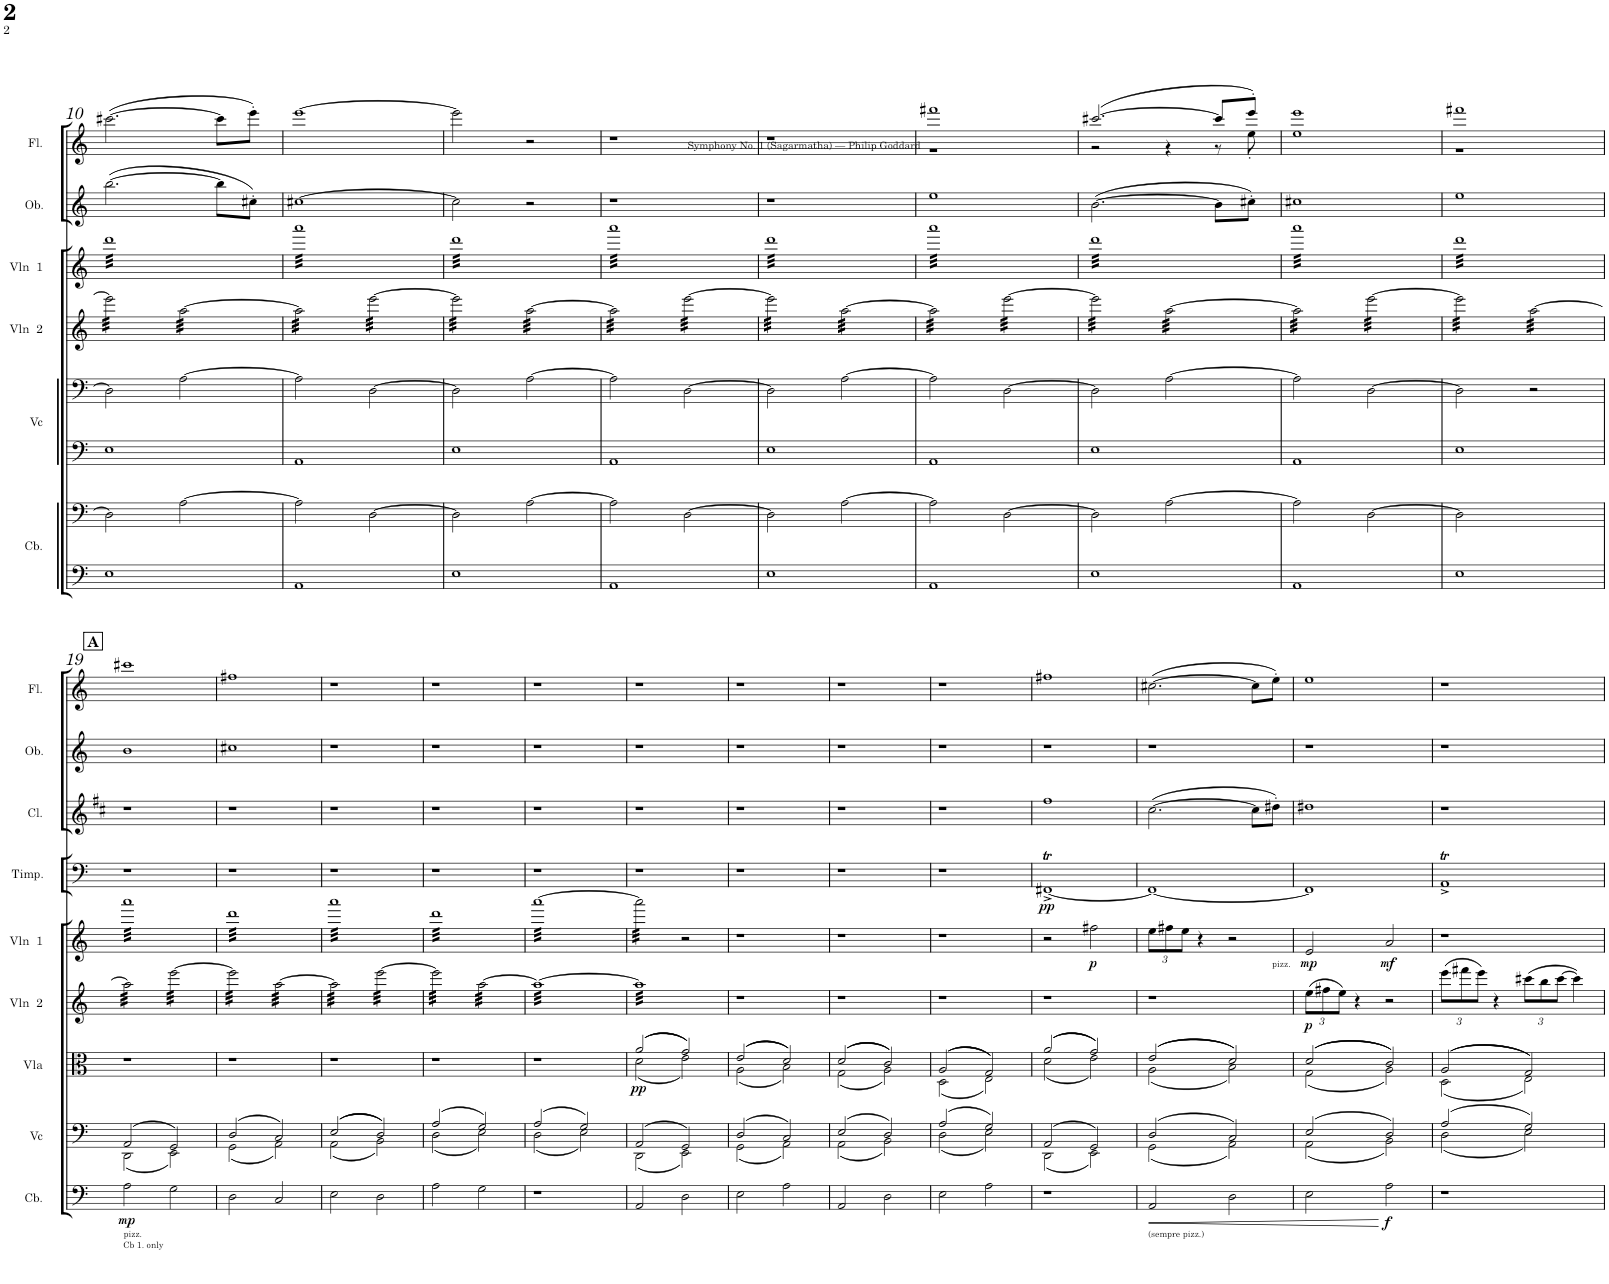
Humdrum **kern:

**kern	**kern	**dynam	**kern	**kern	**kern	**dynam	**kern	**dynam	**kern	**dynam	**kern	**dynam	**kern	**kern	**kern
*part7	*part7	*part7	*part6	*part6	*part5	*part5	*part4	*part4	*part3	*part3	*part2	*part2	*part1	*part1	*part1
*staff11	*staff10	*staff10/11	*staff9	*staff8	*staff7	*staff7	*staff6	*staff6	*staff5	*staff5	*staff4	*staff4	*staff3	*staff2	*staff1
*I"Contrabass	*	*	*I"Violoncello	*	*I"Viola	*	*I"Violin  2	*	*I"Violin  1	*	*I"Timpani	*	*I"Flute 1, 2	*	*
*I'Cb.	*	*	*I'Vc	*	*I'Vla	*	*I'Vln  2	*	*I'Vln  1	*	*I'Timp.	*	*I'Fl.	*	*
!!LO:PB:g=z
*clefF4	*clefF4	*	*clefF4	*clefF4	*clefC3	*	*clefG2	*	*clefG2	*	*clefF4	*	*clefG2	*clefG2	*clefG2
*Trd7c12	*Trd7c12	*	*	*	*	*	*	*	*	*	*	*	*Trd1c2	*	*
*k[]	*k[]	*	*k[]	*k[]	*k[]	*	*k[]	*	*k[]	*	*k[]	*	*k[f#c#]	*k[]	*k[]
*M4/4	*M4/4	*	*M4/4	*M4/4	*M4/4	*	*M4/4	*	*M4/4	*	*M4/4	*	*M4/4	*M4/4	*M4/4
=10	=10	=10	=10	=10	=10	=10	=10	=10	=10	=10	=10	=10	=10	=10	=10
*	*	*	*	*	*	*	*tremolo	*	*	*	*	*	*	*	*
*	*	*	*	*	*	*	*	*	*tremolo	*	*	*	*	*	*
1E	2D\]	.	1E	2D\]	1r	.	32eee\]LLL	.	32dddLLL	.	1r	.	1r	([2.bb\	([2.ccc#X\
.	.	.	.	.	.	.	32eee\	.	32ddd	.	.	.	.	.	.
.	.	.	.	.	.	.	32eee\	.	32ddd	.	.	.	.	.	.
.	.	.	.	.	.	.	32eee\	.	32ddd	.	.	.	.	.	.
.	.	.	.	.	.	.	32eee\	.	32ddd	.	.	.	.	.	.
.	.	.	.	.	.	.	32eee\	.	32ddd	.	.	.	.	.	.
.	.	.	.	.	.	.	32eee\	.	32ddd	.	.	.	.	.	.
.	.	.	.	.	.	.	32eee\	.	32ddd	.	.	.	.	.	.
.	.	.	.	.	.	.	32eee\	.	32ddd	.	.	.	.	.	.
.	.	.	.	.	.	.	32eee\	.	32ddd	.	.	.	.	.	.
.	.	.	.	.	.	.	32eee\	.	32ddd	.	.	.	.	.	.
.	.	.	.	.	.	.	32eee\	.	32ddd	.	.	.	.	.	.
.	.	.	.	.	.	.	32eee\	.	32ddd	.	.	.	.	.	.
.	.	.	.	.	.	.	32eee\	.	32ddd	.	.	.	.	.	.
.	.	.	.	.	.	.	32eee\	.	32ddd	.	.	.	.	.	.
.	.	.	.	.	.	.	32eee\JJJ	.	32ddd	.	.	.	.	.	.
.	[2A\	.	.	[2A\	.	.	[32aa\LLL	.	32ddd	.	.	.	.	.	.
.	.	.	.	.	.	.	32aa\	.	32ddd	.	.	.	.	.	.
.	.	.	.	.	.	.	32aa\	.	32ddd	.	.	.	.	.	.
.	.	.	.	.	.	.	32aa\	.	32ddd	.	.	.	.	.	.
.	.	.	.	.	.	.	32aa\	.	32ddd	.	.	.	.	.	.
.	.	.	.	.	.	.	32aa\	.	32ddd	.	.	.	.	.	.
.	.	.	.	.	.	.	32aa\	.	32ddd	.	.	.	.	.	.
.	.	.	.	.	.	.	32aa\	.	32ddd	.	.	.	.	.	.
.	.	.	.	.	.	.	32aa\	.	32ddd	.	.	.	.	8bb\L]	8ccc#\L]
.	.	.	.	.	.	.	32aa\	.	32ddd	.	.	.	.	.	.
.	.	.	.	.	.	.	32aa\	.	32ddd	.	.	.	.	.	.
.	.	.	.	.	.	.	32aa\	.	32ddd	.	.	.	.	.	.
.	.	.	.	.	.	.	32aa\	.	32ddd	.	.	.	.	8cc#X'\J)	8eee'\J)
.	.	.	.	.	.	.	32aa\	.	32ddd	.	.	.	.	.	.
.	.	.	.	.	.	.	32aa\	.	32ddd	.	.	.	.	.	.
.	.	.	.	.	.	.	32aa\JJJ	.	32dddJJJ	.	.	.	.	.	.
=11	=11	=11	=11	=11	=11	=11	=11	=11	=11	=11	=11	=11	=11	=11	=11
1AA	2A\]	.	1AA	2A\]	1r	.	32aa\]LLL	.	32aaaLLL	.	1r	.	1r	[1cc#X	[1eee
.	.	.	.	.	.	.	32aa\	.	32aaa	.	.	.	.	.	.
.	.	.	.	.	.	.	32aa\	.	32aaa	.	.	.	.	.	.
.	.	.	.	.	.	.	32aa\	.	32aaa	.	.	.	.	.	.
.	.	.	.	.	.	.	32aa\	.	32aaa	.	.	.	.	.	.
.	.	.	.	.	.	.	32aa\	.	32aaa	.	.	.	.	.	.
.	.	.	.	.	.	.	32aa\	.	32aaa	.	.	.	.	.	.
.	.	.	.	.	.	.	32aa\	.	32aaa	.	.	.	.	.	.
.	.	.	.	.	.	.	32aa\	.	32aaa	.	.	.	.	.	.
.	.	.	.	.	.	.	32aa\	.	32aaa	.	.	.	.	.	.
.	.	.	.	.	.	.	32aa\	.	32aaa	.	.	.	.	.	.
.	.	.	.	.	.	.	32aa\	.	32aaa	.	.	.	.	.	.
.	.	.	.	.	.	.	32aa\	.	32aaa	.	.	.	.	.	.
.	.	.	.	.	.	.	32aa\	.	32aaa	.	.	.	.	.	.
.	.	.	.	.	.	.	32aa\	.	32aaa	.	.	.	.	.	.
.	.	.	.	.	.	.	32aa\JJJ	.	32aaa	.	.	.	.	.	.
.	[2D\	.	.	[2D\	.	.	[32eee\LLL	.	32aaa	.	.	.	.	.	.
.	.	.	.	.	.	.	32eee\	.	32aaa	.	.	.	.	.	.
.	.	.	.	.	.	.	32eee\	.	32aaa	.	.	.	.	.	.
.	.	.	.	.	.	.	32eee\	.	32aaa	.	.	.	.	.	.
.	.	.	.	.	.	.	32eee\	.	32aaa	.	.	.	.	.	.
.	.	.	.	.	.	.	32eee\	.	32aaa	.	.	.	.	.	.
.	.	.	.	.	.	.	32eee\	.	32aaa	.	.	.	.	.	.
.	.	.	.	.	.	.	32eee\	.	32aaa	.	.	.	.	.	.
.	.	.	.	.	.	.	32eee\	.	32aaa	.	.	.	.	.	.
.	.	.	.	.	.	.	32eee\	.	32aaa	.	.	.	.	.	.
.	.	.	.	.	.	.	32eee\	.	32aaa	.	.	.	.	.	.
.	.	.	.	.	.	.	32eee\	.	32aaa	.	.	.	.	.	.
.	.	.	.	.	.	.	32eee\	.	32aaa	.	.	.	.	.	.
.	.	.	.	.	.	.	32eee\	.	32aaa	.	.	.	.	.	.
.	.	.	.	.	.	.	32eee\	.	32aaa	.	.	.	.	.	.
.	.	.	.	.	.	.	32eee\JJJ	.	32aaaJJJ	.	.	.	.	.	.
=12	=12	=12	=12	=12	=12	=12	=12	=12	=12	=12	=12	=12	=12	=12	=12
1E	2D\]	.	1E	2D\]	1r	.	32eee\]LLL	.	32dddLLL	.	1r	.	1r	2cc#\]	2eee\]
.	.	.	.	.	.	.	32eee\	.	32ddd	.	.	.	.	.	.
.	.	.	.	.	.	.	32eee\	.	32ddd	.	.	.	.	.	.
.	.	.	.	.	.	.	32eee\	.	32ddd	.	.	.	.	.	.
.	.	.	.	.	.	.	32eee\	.	32ddd	.	.	.	.	.	.
.	.	.	.	.	.	.	32eee\	.	32ddd	.	.	.	.	.	.
.	.	.	.	.	.	.	32eee\	.	32ddd	.	.	.	.	.	.
.	.	.	.	.	.	.	32eee\	.	32ddd	.	.	.	.	.	.
.	.	.	.	.	.	.	32eee\	.	32ddd	.	.	.	.	.	.
.	.	.	.	.	.	.	32eee\	.	32ddd	.	.	.	.	.	.
.	.	.	.	.	.	.	32eee\	.	32ddd	.	.	.	.	.	.
.	.	.	.	.	.	.	32eee\	.	32ddd	.	.	.	.	.	.
.	.	.	.	.	.	.	32eee\	.	32ddd	.	.	.	.	.	.
.	.	.	.	.	.	.	32eee\	.	32ddd	.	.	.	.	.	.
.	.	.	.	.	.	.	32eee\	.	32ddd	.	.	.	.	.	.
.	.	.	.	.	.	.	32eee\JJJ	.	32ddd	.	.	.	.	.	.
.	[2A\	.	.	[2A\	.	.	[32aa\LLL	.	32ddd	.	.	.	.	2r	2r
.	.	.	.	.	.	.	32aa\	.	32ddd	.	.	.	.	.	.
.	.	.	.	.	.	.	32aa\	.	32ddd	.	.	.	.	.	.
.	.	.	.	.	.	.	32aa\	.	32ddd	.	.	.	.	.	.
.	.	.	.	.	.	.	32aa\	.	32ddd	.	.	.	.	.	.
.	.	.	.	.	.	.	32aa\	.	32ddd	.	.	.	.	.	.
.	.	.	.	.	.	.	32aa\	.	32ddd	.	.	.	.	.	.
.	.	.	.	.	.	.	32aa\	.	32ddd	.	.	.	.	.	.
.	.	.	.	.	.	.	32aa\	.	32ddd	.	.	.	.	.	.
.	.	.	.	.	.	.	32aa\	.	32ddd	.	.	.	.	.	.
.	.	.	.	.	.	.	32aa\	.	32ddd	.	.	.	.	.	.
.	.	.	.	.	.	.	32aa\	.	32ddd	.	.	.	.	.	.
.	.	.	.	.	.	.	32aa\	.	32ddd	.	.	.	.	.	.
.	.	.	.	.	.	.	32aa\	.	32ddd	.	.	.	.	.	.
.	.	.	.	.	.	.	32aa\	.	32ddd	.	.	.	.	.	.
.	.	.	.	.	.	.	32aa\JJJ	.	32dddJJJ	.	.	.	.	.	.
=13	=13	=13	=13	=13	=13	=13	=13	=13	=13	=13	=13	=13	=13	=13	=13
1AA	2A\]	.	1AA	2A\]	1r	.	32aa\]LLL	.	32aaaLLL	.	1r	.	1r	1r	1r
.	.	.	.	.	.	.	32aa\	.	32aaa	.	.	.	.	.	.
.	.	.	.	.	.	.	32aa\	.	32aaa	.	.	.	.	.	.
.	.	.	.	.	.	.	32aa\	.	32aaa	.	.	.	.	.	.
.	.	.	.	.	.	.	32aa\	.	32aaa	.	.	.	.	.	.
.	.	.	.	.	.	.	32aa\	.	32aaa	.	.	.	.	.	.
.	.	.	.	.	.	.	32aa\	.	32aaa	.	.	.	.	.	.
.	.	.	.	.	.	.	32aa\	.	32aaa	.	.	.	.	.	.
.	.	.	.	.	.	.	32aa\	.	32aaa	.	.	.	.	.	.
.	.	.	.	.	.	.	32aa\	.	32aaa	.	.	.	.	.	.
.	.	.	.	.	.	.	32aa\	.	32aaa	.	.	.	.	.	.
.	.	.	.	.	.	.	32aa\	.	32aaa	.	.	.	.	.	.
.	.	.	.	.	.	.	32aa\	.	32aaa	.	.	.	.	.	.
.	.	.	.	.	.	.	32aa\	.	32aaa	.	.	.	.	.	.
.	.	.	.	.	.	.	32aa\	.	32aaa	.	.	.	.	.	.
.	.	.	.	.	.	.	32aa\JJJ	.	32aaa	.	.	.	.	.	.
.	[2D\	.	.	[2D\	.	.	[32eee\LLL	.	32aaa	.	.	.	.	.	.
.	.	.	.	.	.	.	32eee\	.	32aaa	.	.	.	.	.	.
.	.	.	.	.	.	.	32eee\	.	32aaa	.	.	.	.	.	.
.	.	.	.	.	.	.	32eee\	.	32aaa	.	.	.	.	.	.
.	.	.	.	.	.	.	32eee\	.	32aaa	.	.	.	.	.	.
.	.	.	.	.	.	.	32eee\	.	32aaa	.	.	.	.	.	.
.	.	.	.	.	.	.	32eee\	.	32aaa	.	.	.	.	.	.
.	.	.	.	.	.	.	32eee\	.	32aaa	.	.	.	.	.	.
.	.	.	.	.	.	.	32eee\	.	32aaa	.	.	.	.	.	.
.	.	.	.	.	.	.	32eee\	.	32aaa	.	.	.	.	.	.
.	.	.	.	.	.	.	32eee\	.	32aaa	.	.	.	.	.	.
.	.	.	.	.	.	.	32eee\	.	32aaa	.	.	.	.	.	.
.	.	.	.	.	.	.	32eee\	.	32aaa	.	.	.	.	.	.
.	.	.	.	.	.	.	32eee\	.	32aaa	.	.	.	.	.	.
.	.	.	.	.	.	.	32eee\	.	32aaa	.	.	.	.	.	.
.	.	.	.	.	.	.	32eee\JJJ	.	32aaaJJJ	.	.	.	.	.	.
=14	=14	=14	=14	=14	=14	=14	=14	=14	=14	=14	=14	=14	=14	=14	=14
1E	2D\]	.	1E	2D\]	1r	.	32eee\]LLL	.	32dddLLL	.	1r	.	1r	1r	1r
.	.	.	.	.	.	.	32eee\	.	32ddd	.	.	.	.	.	.
.	.	.	.	.	.	.	32eee\	.	32ddd	.	.	.	.	.	.
.	.	.	.	.	.	.	32eee\	.	32ddd	.	.	.	.	.	.
.	.	.	.	.	.	.	32eee\	.	32ddd	.	.	.	.	.	.
.	.	.	.	.	.	.	32eee\	.	32ddd	.	.	.	.	.	.
.	.	.	.	.	.	.	32eee\	.	32ddd	.	.	.	.	.	.
.	.	.	.	.	.	.	32eee\	.	32ddd	.	.	.	.	.	.
.	.	.	.	.	.	.	32eee\	.	32ddd	.	.	.	.	.	.
.	.	.	.	.	.	.	32eee\	.	32ddd	.	.	.	.	.	.
.	.	.	.	.	.	.	32eee\	.	32ddd	.	.	.	.	.	.
.	.	.	.	.	.	.	32eee\	.	32ddd	.	.	.	.	.	.
.	.	.	.	.	.	.	32eee\	.	32ddd	.	.	.	.	.	.
.	.	.	.	.	.	.	32eee\	.	32ddd	.	.	.	.	.	.
.	.	.	.	.	.	.	32eee\	.	32ddd	.	.	.	.	.	.
.	.	.	.	.	.	.	32eee\JJJ	.	32ddd	.	.	.	.	.	.
.	[2A\	.	.	[2A\	.	.	[32aa\LLL	.	32ddd	.	.	.	.	.	.
.	.	.	.	.	.	.	32aa\	.	32ddd	.	.	.	.	.	.
.	.	.	.	.	.	.	32aa\	.	32ddd	.	.	.	.	.	.
.	.	.	.	.	.	.	32aa\	.	32ddd	.	.	.	.	.	.
.	.	.	.	.	.	.	32aa\	.	32ddd	.	.	.	.	.	.
.	.	.	.	.	.	.	32aa\	.	32ddd	.	.	.	.	.	.
.	.	.	.	.	.	.	32aa\	.	32ddd	.	.	.	.	.	.
.	.	.	.	.	.	.	32aa\	.	32ddd	.	.	.	.	.	.
.	.	.	.	.	.	.	32aa\	.	32ddd	.	.	.	.	.	.
.	.	.	.	.	.	.	32aa\	.	32ddd	.	.	.	.	.	.
.	.	.	.	.	.	.	32aa\	.	32ddd	.	.	.	.	.	.
.	.	.	.	.	.	.	32aa\	.	32ddd	.	.	.	.	.	.
.	.	.	.	.	.	.	32aa\	.	32ddd	.	.	.	.	.	.
.	.	.	.	.	.	.	32aa\	.	32ddd	.	.	.	.	.	.
.	.	.	.	.	.	.	32aa\	.	32ddd	.	.	.	.	.	.
.	.	.	.	.	.	.	32aa\JJJ	.	32dddJJJ	.	.	.	.	.	.
=15	=15	=15	=15	=15	=15	=15	=15	=15	=15	=15	=15	=15	=15	=15	=15
*	*	*	*	*	*	*	*	*	*	*	*	*	*	*	*^
1AA	2A\]	.	1AA	2A\]	1r	.	32aa\]LLL	.	32aaaLLL	.	1r	.	1r	1ee	1fff#X	1r
.	.	.	.	.	.	.	32aa\	.	32aaa	.	.	.	.	.	.	.
.	.	.	.	.	.	.	32aa\	.	32aaa	.	.	.	.	.	.	.
.	.	.	.	.	.	.	32aa\	.	32aaa	.	.	.	.	.	.	.
.	.	.	.	.	.	.	32aa\	.	32aaa	.	.	.	.	.	.	.
.	.	.	.	.	.	.	32aa\	.	32aaa	.	.	.	.	.	.	.
.	.	.	.	.	.	.	32aa\	.	32aaa	.	.	.	.	.	.	.
.	.	.	.	.	.	.	32aa\	.	32aaa	.	.	.	.	.	.	.
.	.	.	.	.	.	.	32aa\	.	32aaa	.	.	.	.	.	.	.
.	.	.	.	.	.	.	32aa\	.	32aaa	.	.	.	.	.	.	.
.	.	.	.	.	.	.	32aa\	.	32aaa	.	.	.	.	.	.	.
.	.	.	.	.	.	.	32aa\	.	32aaa	.	.	.	.	.	.	.
.	.	.	.	.	.	.	32aa\	.	32aaa	.	.	.	.	.	.	.
.	.	.	.	.	.	.	32aa\	.	32aaa	.	.	.	.	.	.	.
.	.	.	.	.	.	.	32aa\	.	32aaa	.	.	.	.	.	.	.
.	.	.	.	.	.	.	32aa\JJJ	.	32aaa	.	.	.	.	.	.	.
.	[2D\	.	.	[2D\	.	.	[32eee\LLL	.	32aaa	.	.	.	.	.	.	.
.	.	.	.	.	.	.	32eee\	.	32aaa	.	.	.	.	.	.	.
.	.	.	.	.	.	.	32eee\	.	32aaa	.	.	.	.	.	.	.
.	.	.	.	.	.	.	32eee\	.	32aaa	.	.	.	.	.	.	.
.	.	.	.	.	.	.	32eee\	.	32aaa	.	.	.	.	.	.	.
.	.	.	.	.	.	.	32eee\	.	32aaa	.	.	.	.	.	.	.
.	.	.	.	.	.	.	32eee\	.	32aaa	.	.	.	.	.	.	.
.	.	.	.	.	.	.	32eee\	.	32aaa	.	.	.	.	.	.	.
.	.	.	.	.	.	.	32eee\	.	32aaa	.	.	.	.	.	.	.
.	.	.	.	.	.	.	32eee\	.	32aaa	.	.	.	.	.	.	.
.	.	.	.	.	.	.	32eee\	.	32aaa	.	.	.	.	.	.	.
.	.	.	.	.	.	.	32eee\	.	32aaa	.	.	.	.	.	.	.
.	.	.	.	.	.	.	32eee\	.	32aaa	.	.	.	.	.	.	.
.	.	.	.	.	.	.	32eee\	.	32aaa	.	.	.	.	.	.	.
.	.	.	.	.	.	.	32eee\	.	32aaa	.	.	.	.	.	.	.
.	.	.	.	.	.	.	32eee\JJJ	.	32aaaJJJ	.	.	.	.	.	.	.
=16	=16	=16	=16	=16	=16	=16	=16	=16	=16	=16	=16	=16	=16	=16	=16	=16
1E	2D\]	.	1E	2D\]	1r	.	32eee\]LLL	.	32dddLLL	.	1r	.	1r	([2.b\	([2.ccc#X/	2r
.	.	.	.	.	.	.	32eee\	.	32ddd	.	.	.	.	.	.	.
.	.	.	.	.	.	.	32eee\	.	32ddd	.	.	.	.	.	.	.
.	.	.	.	.	.	.	32eee\	.	32ddd	.	.	.	.	.	.	.
.	.	.	.	.	.	.	32eee\	.	32ddd	.	.	.	.	.	.	.
.	.	.	.	.	.	.	32eee\	.	32ddd	.	.	.	.	.	.	.
.	.	.	.	.	.	.	32eee\	.	32ddd	.	.	.	.	.	.	.
.	.	.	.	.	.	.	32eee\	.	32ddd	.	.	.	.	.	.	.
.	.	.	.	.	.	.	32eee\	.	32ddd	.	.	.	.	.	.	.
.	.	.	.	.	.	.	32eee\	.	32ddd	.	.	.	.	.	.	.
.	.	.	.	.	.	.	32eee\	.	32ddd	.	.	.	.	.	.	.
.	.	.	.	.	.	.	32eee\	.	32ddd	.	.	.	.	.	.	.
.	.	.	.	.	.	.	32eee\	.	32ddd	.	.	.	.	.	.	.
.	.	.	.	.	.	.	32eee\	.	32ddd	.	.	.	.	.	.	.
.	.	.	.	.	.	.	32eee\	.	32ddd	.	.	.	.	.	.	.
.	.	.	.	.	.	.	32eee\JJJ	.	32ddd	.	.	.	.	.	.	.
.	[2A\	.	.	[2A\	.	.	[32aa\LLL	.	32ddd	.	.	.	.	.	.	4r
.	.	.	.	.	.	.	32aa\	.	32ddd	.	.	.	.	.	.	.
.	.	.	.	.	.	.	32aa\	.	32ddd	.	.	.	.	.	.	.
.	.	.	.	.	.	.	32aa\	.	32ddd	.	.	.	.	.	.	.
.	.	.	.	.	.	.	32aa\	.	32ddd	.	.	.	.	.	.	.
.	.	.	.	.	.	.	32aa\	.	32ddd	.	.	.	.	.	.	.
.	.	.	.	.	.	.	32aa\	.	32ddd	.	.	.	.	.	.	.
.	.	.	.	.	.	.	32aa\	.	32ddd	.	.	.	.	.	.	.
.	.	.	.	.	.	.	32aa\	.	32ddd	.	.	.	.	8b\L]	8ccc#/L]	8r
.	.	.	.	.	.	.	32aa\	.	32ddd	.	.	.	.	.	.	.
.	.	.	.	.	.	.	32aa\	.	32ddd	.	.	.	.	.	.	.
.	.	.	.	.	.	.	32aa\	.	32ddd	.	.	.	.	.	.	.
.	.	.	.	.	.	.	32aa\	.	32ddd	.	.	.	.	8cc#X'\J)	8eee'/J)	8ee'\
.	.	.	.	.	.	.	32aa\	.	32ddd	.	.	.	.	.	.	.
.	.	.	.	.	.	.	32aa\	.	32ddd	.	.	.	.	.	.	.
.	.	.	.	.	.	.	32aa\JJJ	.	32dddJJJ	.	.	.	.	.	.	.
=17	=17	=17	=17	=17	=17	=17	=17	=17	=17	=17	=17	=17	=17	=17	=17	=17
1AA	2A\]	.	1AA	2A\]	1r	.	32aa\]LLL	.	32aaaLLL	.	1r	.	1r	1cc#X	1eee	1ee
.	.	.	.	.	.	.	32aa\	.	32aaa	.	.	.	.	.	.	.
.	.	.	.	.	.	.	32aa\	.	32aaa	.	.	.	.	.	.	.
.	.	.	.	.	.	.	32aa\	.	32aaa	.	.	.	.	.	.	.
.	.	.	.	.	.	.	32aa\	.	32aaa	.	.	.	.	.	.	.
.	.	.	.	.	.	.	32aa\	.	32aaa	.	.	.	.	.	.	.
.	.	.	.	.	.	.	32aa\	.	32aaa	.	.	.	.	.	.	.
.	.	.	.	.	.	.	32aa\	.	32aaa	.	.	.	.	.	.	.
.	.	.	.	.	.	.	32aa\	.	32aaa	.	.	.	.	.	.	.
.	.	.	.	.	.	.	32aa\	.	32aaa	.	.	.	.	.	.	.
.	.	.	.	.	.	.	32aa\	.	32aaa	.	.	.	.	.	.	.
.	.	.	.	.	.	.	32aa\	.	32aaa	.	.	.	.	.	.	.
.	.	.	.	.	.	.	32aa\	.	32aaa	.	.	.	.	.	.	.
.	.	.	.	.	.	.	32aa\	.	32aaa	.	.	.	.	.	.	.
.	.	.	.	.	.	.	32aa\	.	32aaa	.	.	.	.	.	.	.
.	.	.	.	.	.	.	32aa\JJJ	.	32aaa	.	.	.	.	.	.	.
.	[2D\	.	.	[2D\	.	.	[32eee\LLL	.	32aaa	.	.	.	.	.	.	.
.	.	.	.	.	.	.	32eee\	.	32aaa	.	.	.	.	.	.	.
.	.	.	.	.	.	.	32eee\	.	32aaa	.	.	.	.	.	.	.
.	.	.	.	.	.	.	32eee\	.	32aaa	.	.	.	.	.	.	.
.	.	.	.	.	.	.	32eee\	.	32aaa	.	.	.	.	.	.	.
.	.	.	.	.	.	.	32eee\	.	32aaa	.	.	.	.	.	.	.
.	.	.	.	.	.	.	32eee\	.	32aaa	.	.	.	.	.	.	.
.	.	.	.	.	.	.	32eee\	.	32aaa	.	.	.	.	.	.	.
.	.	.	.	.	.	.	32eee\	.	32aaa	.	.	.	.	.	.	.
.	.	.	.	.	.	.	32eee\	.	32aaa	.	.	.	.	.	.	.
.	.	.	.	.	.	.	32eee\	.	32aaa	.	.	.	.	.	.	.
.	.	.	.	.	.	.	32eee\	.	32aaa	.	.	.	.	.	.	.
.	.	.	.	.	.	.	32eee\	.	32aaa	.	.	.	.	.	.	.
.	.	.	.	.	.	.	32eee\	.	32aaa	.	.	.	.	.	.	.
.	.	.	.	.	.	.	32eee\	.	32aaa	.	.	.	.	.	.	.
.	.	.	.	.	.	.	32eee\JJJ	.	32aaaJJJ	.	.	.	.	.	.	.
=18	=18	=18	=18	=18	=18	=18	=18	=18	=18	=18	=18	=18	=18	=18	=18	=18
1E	2D\]	.	1E	2D\]	1r	.	32eee\]LLL	.	32dddLLL	.	1r	.	1r	1ee	1fff#X	1r
.	.	.	.	.	.	.	32eee\	.	32ddd	.	.	.	.	.	.	.
.	.	.	.	.	.	.	32eee\	.	32ddd	.	.	.	.	.	.	.
.	.	.	.	.	.	.	32eee\	.	32ddd	.	.	.	.	.	.	.
.	.	.	.	.	.	.	32eee\	.	32ddd	.	.	.	.	.	.	.
.	.	.	.	.	.	.	32eee\	.	32ddd	.	.	.	.	.	.	.
.	.	.	.	.	.	.	32eee\	.	32ddd	.	.	.	.	.	.	.
.	.	.	.	.	.	.	32eee\	.	32ddd	.	.	.	.	.	.	.
.	.	.	.	.	.	.	32eee\	.	32ddd	.	.	.	.	.	.	.
.	.	.	.	.	.	.	32eee\	.	32ddd	.	.	.	.	.	.	.
.	.	.	.	.	.	.	32eee\	.	32ddd	.	.	.	.	.	.	.
.	.	.	.	.	.	.	32eee\	.	32ddd	.	.	.	.	.	.	.
.	.	.	.	.	.	.	32eee\	.	32ddd	.	.	.	.	.	.	.
.	.	.	.	.	.	.	32eee\	.	32ddd	.	.	.	.	.	.	.
.	.	.	.	.	.	.	32eee\	.	32ddd	.	.	.	.	.	.	.
.	.	.	.	.	.	.	32eee\JJJ	.	32ddd	.	.	.	.	.	.	.
.	2ryy	.	.	2r	.	.	[32aa\LLL	.	32ddd	.	.	.	.	.	.	.
.	.	.	.	.	.	.	32aa\	.	32ddd	.	.	.	.	.	.	.
.	.	.	.	.	.	.	32aa\	.	32ddd	.	.	.	.	.	.	.
.	.	.	.	.	.	.	32aa\	.	32ddd	.	.	.	.	.	.	.
.	.	.	.	.	.	.	32aa\	.	32ddd	.	.	.	.	.	.	.
.	.	.	.	.	.	.	32aa\	.	32ddd	.	.	.	.	.	.	.
.	.	.	.	.	.	.	32aa\	.	32ddd	.	.	.	.	.	.	.
.	.	.	.	.	.	.	32aa\	.	32ddd	.	.	.	.	.	.	.
.	.	.	.	.	.	.	32aa\	.	32ddd	.	.	.	.	.	.	.
.	.	.	.	.	.	.	32aa\	.	32ddd	.	.	.	.	.	.	.
.	.	.	.	.	.	.	32aa\	.	32ddd	.	.	.	.	.	.	.
.	.	.	.	.	.	.	32aa\	.	32ddd	.	.	.	.	.	.	.
.	.	.	.	.	.	.	32aa\	.	32ddd	.	.	.	.	.	.	.
.	.	.	.	.	.	.	32aa\	.	32ddd	.	.	.	.	.	.	.
.	.	.	.	.	.	.	32aa\	.	32ddd	.	.	.	.	.	.	.
.	.	.	.	.	.	.	32aa\JJJ	.	32dddJJJ	.	.	.	.	.	.	.
*	*	*	*	*	*	*	*	*	*	*	*	*	*	*	*v	*v
!!LO:LB:g=z
=19	=19	=19	=19	=19	=19	=19	=19	=19	=19	=19	=19	=19	=19	=19	=19
*	*	*	*	*^	*	*	*	*	*	*	*	*	*	*	*
!	!LO:TX:b:t=pizz.	!	!	!	!	!	!	!	!	!	!	!	!	!	!	!
!	!LO:TX:b:t=Cb 1. only	!	!	!	!	!	!	!	!	!	!	!	!	!	!	!
!	!	!LO:DY:b	!	!	!	!	!	!	!	!	!	!	!	!	!	!
1r	2A\	mp	1r	(2AA/	(2DD\	1r	.	32aa\]LLL	.	32aaaLLL	.	1r	.	1r	1b	1ccc#X
.	.	.	.	.	.	.	.	32aa\	.	32aaa	.	.	.	.	.	.
.	.	.	.	.	.	.	.	32aa\	.	32aaa	.	.	.	.	.	.
.	.	.	.	.	.	.	.	32aa\	.	32aaa	.	.	.	.	.	.
.	.	.	.	.	.	.	.	32aa\	.	32aaa	.	.	.	.	.	.
.	.	.	.	.	.	.	.	32aa\	.	32aaa	.	.	.	.	.	.
.	.	.	.	.	.	.	.	32aa\	.	32aaa	.	.	.	.	.	.
.	.	.	.	.	.	.	.	32aa\	.	32aaa	.	.	.	.	.	.
.	.	.	.	.	.	.	.	32aa\	.	32aaa	.	.	.	.	.	.
.	.	.	.	.	.	.	.	32aa\	.	32aaa	.	.	.	.	.	.
.	.	.	.	.	.	.	.	32aa\	.	32aaa	.	.	.	.	.	.
.	.	.	.	.	.	.	.	32aa\	.	32aaa	.	.	.	.	.	.
.	.	.	.	.	.	.	.	32aa\	.	32aaa	.	.	.	.	.	.
.	.	.	.	.	.	.	.	32aa\	.	32aaa	.	.	.	.	.	.
.	.	.	.	.	.	.	.	32aa\	.	32aaa	.	.	.	.	.	.
.	.	.	.	.	.	.	.	32aa\JJJ	.	32aaa	.	.	.	.	.	.
.	2G\	.	.	2GG/)	2EE\)	.	.	[32eee\LLL	.	32aaa	.	.	.	.	.	.
.	.	.	.	.	.	.	.	32eee\	.	32aaa	.	.	.	.	.	.
.	.	.	.	.	.	.	.	32eee\	.	32aaa	.	.	.	.	.	.
.	.	.	.	.	.	.	.	32eee\	.	32aaa	.	.	.	.	.	.
.	.	.	.	.	.	.	.	32eee\	.	32aaa	.	.	.	.	.	.
.	.	.	.	.	.	.	.	32eee\	.	32aaa	.	.	.	.	.	.
.	.	.	.	.	.	.	.	32eee\	.	32aaa	.	.	.	.	.	.
.	.	.	.	.	.	.	.	32eee\	.	32aaa	.	.	.	.	.	.
.	.	.	.	.	.	.	.	32eee\	.	32aaa	.	.	.	.	.	.
.	.	.	.	.	.	.	.	32eee\	.	32aaa	.	.	.	.	.	.
.	.	.	.	.	.	.	.	32eee\	.	32aaa	.	.	.	.	.	.
.	.	.	.	.	.	.	.	32eee\	.	32aaa	.	.	.	.	.	.
.	.	.	.	.	.	.	.	32eee\	.	32aaa	.	.	.	.	.	.
.	.	.	.	.	.	.	.	32eee\	.	32aaa	.	.	.	.	.	.
.	.	.	.	.	.	.	.	32eee\	.	32aaa	.	.	.	.	.	.
.	.	.	.	.	.	.	.	32eee\JJJ	.	32aaaJJJ	.	.	.	.	.	.
=20	=20	=20	=20	=20	=20	=20	=20	=20	=20	=20	=20	=20	=20	=20	=20	=20
1r	2D\	.	1r	(2D/	(2GG\	1r	.	32eee\]LLL	.	32dddLLL	.	1r	.	1r	1cc#X	1ff#X
.	.	.	.	.	.	.	.	32eee\	.	32ddd	.	.	.	.	.	.
.	.	.	.	.	.	.	.	32eee\	.	32ddd	.	.	.	.	.	.
.	.	.	.	.	.	.	.	32eee\	.	32ddd	.	.	.	.	.	.
.	.	.	.	.	.	.	.	32eee\	.	32ddd	.	.	.	.	.	.
.	.	.	.	.	.	.	.	32eee\	.	32ddd	.	.	.	.	.	.
.	.	.	.	.	.	.	.	32eee\	.	32ddd	.	.	.	.	.	.
.	.	.	.	.	.	.	.	32eee\	.	32ddd	.	.	.	.	.	.
.	.	.	.	.	.	.	.	32eee\	.	32ddd	.	.	.	.	.	.
.	.	.	.	.	.	.	.	32eee\	.	32ddd	.	.	.	.	.	.
.	.	.	.	.	.	.	.	32eee\	.	32ddd	.	.	.	.	.	.
.	.	.	.	.	.	.	.	32eee\	.	32ddd	.	.	.	.	.	.
.	.	.	.	.	.	.	.	32eee\	.	32ddd	.	.	.	.	.	.
.	.	.	.	.	.	.	.	32eee\	.	32ddd	.	.	.	.	.	.
.	.	.	.	.	.	.	.	32eee\	.	32ddd	.	.	.	.	.	.
.	.	.	.	.	.	.	.	32eee\JJJ	.	32ddd	.	.	.	.	.	.
.	2C/	.	.	2C/)	2AA\)	.	.	[32aa\LLL	.	32ddd	.	.	.	.	.	.
.	.	.	.	.	.	.	.	32aa\	.	32ddd	.	.	.	.	.	.
.	.	.	.	.	.	.	.	32aa\	.	32ddd	.	.	.	.	.	.
.	.	.	.	.	.	.	.	32aa\	.	32ddd	.	.	.	.	.	.
.	.	.	.	.	.	.	.	32aa\	.	32ddd	.	.	.	.	.	.
.	.	.	.	.	.	.	.	32aa\	.	32ddd	.	.	.	.	.	.
.	.	.	.	.	.	.	.	32aa\	.	32ddd	.	.	.	.	.	.
.	.	.	.	.	.	.	.	32aa\	.	32ddd	.	.	.	.	.	.
.	.	.	.	.	.	.	.	32aa\	.	32ddd	.	.	.	.	.	.
.	.	.	.	.	.	.	.	32aa\	.	32ddd	.	.	.	.	.	.
.	.	.	.	.	.	.	.	32aa\	.	32ddd	.	.	.	.	.	.
.	.	.	.	.	.	.	.	32aa\	.	32ddd	.	.	.	.	.	.
.	.	.	.	.	.	.	.	32aa\	.	32ddd	.	.	.	.	.	.
.	.	.	.	.	.	.	.	32aa\	.	32ddd	.	.	.	.	.	.
.	.	.	.	.	.	.	.	32aa\	.	32ddd	.	.	.	.	.	.
.	.	.	.	.	.	.	.	32aa\JJJ	.	32dddJJJ	.	.	.	.	.	.
=21	=21	=21	=21	=21	=21	=21	=21	=21	=21	=21	=21	=21	=21	=21	=21	=21
1r	2E\	.	1r	((2E/	(2AA\	1r	.	32aa\]LLL	.	32aaaLLL	.	1r	.	1r	1r	1r
.	.	.	.	.	.	.	.	32aa\	.	32aaa	.	.	.	.	.	.
.	.	.	.	.	.	.	.	32aa\	.	32aaa	.	.	.	.	.	.
.	.	.	.	.	.	.	.	32aa\	.	32aaa	.	.	.	.	.	.
.	.	.	.	.	.	.	.	32aa\	.	32aaa	.	.	.	.	.	.
.	.	.	.	.	.	.	.	32aa\	.	32aaa	.	.	.	.	.	.
.	.	.	.	.	.	.	.	32aa\	.	32aaa	.	.	.	.	.	.
.	.	.	.	.	.	.	.	32aa\	.	32aaa	.	.	.	.	.	.
.	.	.	.	.	.	.	.	32aa\	.	32aaa	.	.	.	.	.	.
.	.	.	.	.	.	.	.	32aa\	.	32aaa	.	.	.	.	.	.
.	.	.	.	.	.	.	.	32aa\	.	32aaa	.	.	.	.	.	.
.	.	.	.	.	.	.	.	32aa\	.	32aaa	.	.	.	.	.	.
.	.	.	.	.	.	.	.	32aa\	.	32aaa	.	.	.	.	.	.
.	.	.	.	.	.	.	.	32aa\	.	32aaa	.	.	.	.	.	.
.	.	.	.	.	.	.	.	32aa\	.	32aaa	.	.	.	.	.	.
.	.	.	.	.	.	.	.	32aa\JJJ	.	32aaa	.	.	.	.	.	.
.	2D\	.	.	2D/))	2BB\)	.	.	[32eee\LLL	.	32aaa	.	.	.	.	.	.
.	.	.	.	.	.	.	.	32eee\	.	32aaa	.	.	.	.	.	.
.	.	.	.	.	.	.	.	32eee\	.	32aaa	.	.	.	.	.	.
.	.	.	.	.	.	.	.	32eee\	.	32aaa	.	.	.	.	.	.
.	.	.	.	.	.	.	.	32eee\	.	32aaa	.	.	.	.	.	.
.	.	.	.	.	.	.	.	32eee\	.	32aaa	.	.	.	.	.	.
.	.	.	.	.	.	.	.	32eee\	.	32aaa	.	.	.	.	.	.
.	.	.	.	.	.	.	.	32eee\	.	32aaa	.	.	.	.	.	.
.	.	.	.	.	.	.	.	32eee\	.	32aaa	.	.	.	.	.	.
.	.	.	.	.	.	.	.	32eee\	.	32aaa	.	.	.	.	.	.
.	.	.	.	.	.	.	.	32eee\	.	32aaa	.	.	.	.	.	.
.	.	.	.	.	.	.	.	32eee\	.	32aaa	.	.	.	.	.	.
.	.	.	.	.	.	.	.	32eee\	.	32aaa	.	.	.	.	.	.
.	.	.	.	.	.	.	.	32eee\	.	32aaa	.	.	.	.	.	.
.	.	.	.	.	.	.	.	32eee\	.	32aaa	.	.	.	.	.	.
.	.	.	.	.	.	.	.	32eee\JJJ	.	32aaaJJJ	.	.	.	.	.	.
=22	=22	=22	=22	=22	=22	=22	=22	=22	=22	=22	=22	=22	=22	=22	=22	=22
1r	2A\	.	1r	(2A/	(2D\	1r	.	32eee\]LLL	.	32dddLLL	.	1r	.	1r	1r	1r
.	.	.	.	.	.	.	.	32eee\	.	32ddd	.	.	.	.	.	.
.	.	.	.	.	.	.	.	32eee\	.	32ddd	.	.	.	.	.	.
.	.	.	.	.	.	.	.	32eee\	.	32ddd	.	.	.	.	.	.
.	.	.	.	.	.	.	.	32eee\	.	32ddd	.	.	.	.	.	.
.	.	.	.	.	.	.	.	32eee\	.	32ddd	.	.	.	.	.	.
.	.	.	.	.	.	.	.	32eee\	.	32ddd	.	.	.	.	.	.
.	.	.	.	.	.	.	.	32eee\	.	32ddd	.	.	.	.	.	.
.	.	.	.	.	.	.	.	32eee\	.	32ddd	.	.	.	.	.	.
.	.	.	.	.	.	.	.	32eee\	.	32ddd	.	.	.	.	.	.
.	.	.	.	.	.	.	.	32eee\	.	32ddd	.	.	.	.	.	.
.	.	.	.	.	.	.	.	32eee\	.	32ddd	.	.	.	.	.	.
.	.	.	.	.	.	.	.	32eee\	.	32ddd	.	.	.	.	.	.
.	.	.	.	.	.	.	.	32eee\	.	32ddd	.	.	.	.	.	.
.	.	.	.	.	.	.	.	32eee\	.	32ddd	.	.	.	.	.	.
.	.	.	.	.	.	.	.	32eee\JJJ	.	32ddd	.	.	.	.	.	.
.	2G\	.	.	2G/)	2E\)	.	.	[32aa\LLL	.	32ddd	.	.	.	.	.	.
.	.	.	.	.	.	.	.	32aa\	.	32ddd	.	.	.	.	.	.
.	.	.	.	.	.	.	.	32aa\	.	32ddd	.	.	.	.	.	.
.	.	.	.	.	.	.	.	32aa\	.	32ddd	.	.	.	.	.	.
.	.	.	.	.	.	.	.	32aa\	.	32ddd	.	.	.	.	.	.
.	.	.	.	.	.	.	.	32aa\	.	32ddd	.	.	.	.	.	.
.	.	.	.	.	.	.	.	32aa\	.	32ddd	.	.	.	.	.	.
.	.	.	.	.	.	.	.	32aa\	.	32ddd	.	.	.	.	.	.
.	.	.	.	.	.	.	.	32aa\	.	32ddd	.	.	.	.	.	.
.	.	.	.	.	.	.	.	32aa\	.	32ddd	.	.	.	.	.	.
.	.	.	.	.	.	.	.	32aa\	.	32ddd	.	.	.	.	.	.
.	.	.	.	.	.	.	.	32aa\	.	32ddd	.	.	.	.	.	.
.	.	.	.	.	.	.	.	32aa\	.	32ddd	.	.	.	.	.	.
.	.	.	.	.	.	.	.	32aa\	.	32ddd	.	.	.	.	.	.
.	.	.	.	.	.	.	.	32aa\	.	32ddd	.	.	.	.	.	.
.	.	.	.	.	.	.	.	32aa\JJJ	.	32dddJJJ	.	.	.	.	.	.
=23	=23	=23	=23	=23	=23	=23	=23	=23	=23	=23	=23	=23	=23	=23	=23	=23
1r	1r	.	1r	(2A/	(2D\	1r	.	32aaLLL	.	[32aaaLLL	.	1r	.	1r	1r	1r
.	.	.	.	.	.	.	.	32aa	.	32aaa	.	.	.	.	.	.
.	.	.	.	.	.	.	.	32aa	.	32aaa	.	.	.	.	.	.
.	.	.	.	.	.	.	.	32aa	.	32aaa	.	.	.	.	.	.
.	.	.	.	.	.	.	.	32aa	.	32aaa	.	.	.	.	.	.
.	.	.	.	.	.	.	.	32aa	.	32aaa	.	.	.	.	.	.
.	.	.	.	.	.	.	.	32aa	.	32aaa	.	.	.	.	.	.
.	.	.	.	.	.	.	.	32aa	.	32aaa	.	.	.	.	.	.
.	.	.	.	.	.	.	.	32aa	.	32aaa	.	.	.	.	.	.
.	.	.	.	.	.	.	.	32aa	.	32aaa	.	.	.	.	.	.
.	.	.	.	.	.	.	.	32aa	.	32aaa	.	.	.	.	.	.
.	.	.	.	.	.	.	.	32aa	.	32aaa	.	.	.	.	.	.
.	.	.	.	.	.	.	.	32aa	.	32aaa	.	.	.	.	.	.
.	.	.	.	.	.	.	.	32aa	.	32aaa	.	.	.	.	.	.
.	.	.	.	.	.	.	.	32aa	.	32aaa	.	.	.	.	.	.
.	.	.	.	.	.	.	.	32aa	.	32aaa	.	.	.	.	.	.
.	.	.	.	2G/)	2E\)	.	.	32aa	.	32aaa	.	.	.	.	.	.
.	.	.	.	.	.	.	.	32aa	.	32aaa	.	.	.	.	.	.
.	.	.	.	.	.	.	.	32aa	.	32aaa	.	.	.	.	.	.
.	.	.	.	.	.	.	.	32aa	.	32aaa	.	.	.	.	.	.
.	.	.	.	.	.	.	.	32aa	.	32aaa	.	.	.	.	.	.
.	.	.	.	.	.	.	.	32aa	.	32aaa	.	.	.	.	.	.
.	.	.	.	.	.	.	.	32aa	.	32aaa	.	.	.	.	.	.
.	.	.	.	.	.	.	.	32aa	.	32aaa	.	.	.	.	.	.
.	.	.	.	.	.	.	.	32aa	.	32aaa	.	.	.	.	.	.
.	.	.	.	.	.	.	.	32aa	.	32aaa	.	.	.	.	.	.
.	.	.	.	.	.	.	.	32aa	.	32aaa	.	.	.	.	.	.
.	.	.	.	.	.	.	.	32aa	.	32aaa	.	.	.	.	.	.
.	.	.	.	.	.	.	.	32aa	.	32aaa	.	.	.	.	.	.
.	.	.	.	.	.	.	.	32aa	.	32aaa	.	.	.	.	.	.
.	.	.	.	.	.	.	.	32aa	.	32aaa	.	.	.	.	.	.
.	.	.	.	.	.	.	.	32aaJJJ	.	32aaaJJJ	.	.	.	.	.	.
=24	=24	=24	=24	=24	=24	=24	=24	=24	=24	=24	=24	=24	=24	=24	=24	=24
*	*	*	*	*	*	*^	*	*	*	*	*	*	*	*	*	*
!	!	!	!	!	!	!	!	!LO:DY:b	!	!	!	!	!	!	!	!	!
1r	2AA/	.	1r	(2AA/	(2DD\	((2a/	(2d\	pp	32aa]LLL	.	32aaa\]LLL	.	1r	.	1r	1r	1r
.	.	.	.	.	.	.	.	.	32aa	.	32aaa\	.	.	.	.	.	.
.	.	.	.	.	.	.	.	.	32aa	.	32aaa\	.	.	.	.	.	.
.	.	.	.	.	.	.	.	.	32aa	.	32aaa\	.	.	.	.	.	.
.	.	.	.	.	.	.	.	.	32aa	.	32aaa\	.	.	.	.	.	.
.	.	.	.	.	.	.	.	.	32aa	.	32aaa\	.	.	.	.	.	.
.	.	.	.	.	.	.	.	.	32aa	.	32aaa\	.	.	.	.	.	.
.	.	.	.	.	.	.	.	.	32aa	.	32aaa\	.	.	.	.	.	.
.	.	.	.	.	.	.	.	.	32aa	.	32aaa\	.	.	.	.	.	.
.	.	.	.	.	.	.	.	.	32aa	.	32aaa\	.	.	.	.	.	.
.	.	.	.	.	.	.	.	.	32aa	.	32aaa\	.	.	.	.	.	.
.	.	.	.	.	.	.	.	.	32aa	.	32aaa\	.	.	.	.	.	.
.	.	.	.	.	.	.	.	.	32aa	.	32aaa\	.	.	.	.	.	.
.	.	.	.	.	.	.	.	.	32aa	.	32aaa\	.	.	.	.	.	.
.	.	.	.	.	.	.	.	.	32aa	.	32aaa\	.	.	.	.	.	.
.	.	.	.	.	.	.	.	.	32aa	.	32aaa\JJJ	.	.	.	.	.	.
*	*	*	*	*	*	*	*	*	*	*	*Xtremolo	*	*	*	*	*	*
.	2D\	.	.	2GG/)	2EE\)	2g/))	2e\)	.	32aa	.	2r	.	.	.	.	.	.
.	.	.	.	.	.	.	.	.	32aa	.	.	.	.	.	.	.	.
.	.	.	.	.	.	.	.	.	32aa	.	.	.	.	.	.	.	.
.	.	.	.	.	.	.	.	.	32aa	.	.	.	.	.	.	.	.
.	.	.	.	.	.	.	.	.	32aa	.	.	.	.	.	.	.	.
.	.	.	.	.	.	.	.	.	32aa	.	.	.	.	.	.	.	.
.	.	.	.	.	.	.	.	.	32aa	.	.	.	.	.	.	.	.
.	.	.	.	.	.	.	.	.	32aa	.	.	.	.	.	.	.	.
.	.	.	.	.	.	.	.	.	32aa	.	.	.	.	.	.	.	.
.	.	.	.	.	.	.	.	.	32aa	.	.	.	.	.	.	.	.
.	.	.	.	.	.	.	.	.	32aa	.	.	.	.	.	.	.	.
.	.	.	.	.	.	.	.	.	32aa	.	.	.	.	.	.	.	.
.	.	.	.	.	.	.	.	.	32aa	.	.	.	.	.	.	.	.
.	.	.	.	.	.	.	.	.	32aa	.	.	.	.	.	.	.	.
.	.	.	.	.	.	.	.	.	32aa	.	.	.	.	.	.	.	.
.	.	.	.	.	.	.	.	.	32aaJJJ	.	.	.	.	.	.	.	.
*	*	*	*	*	*	*	*	*	*Xtremolo	*	*	*	*	*	*	*	*
=25	=25	=25	=25	=25	=25	=25	=25	=25	=25	=25	=25	=25	=25	=25	=25	=25	=25
1r	2E\	.	1r	(2D/	(2GG\	((2e/	(2A\	.	1r	.	1r	.	1r	.	1r	1r	1r
.	2A\	.	.	2C/)	2AA\)	2d/))	2B\)	.	.	.	.	.	.	.	.	.	.
=26	=26	=26	=26	=26	=26	=26	=26	=26	=26	=26	=26	=26	=26	=26	=26	=26	=26
1r	2AA/	.	1r	(2E/	(2AA\	((2d/	(2G\	.	1r	.	1r	.	1r	.	1r	1r	1r
.	2D\	.	.	2D/)	2BB\)	2c/))	2A\)	.	.	.	.	.	.	.	.	.	.
=27	=27	=27	=27	=27	=27	=27	=27	=27	=27	=27	=27	=27	=27	=27	=27	=27	=27
1r	2E\	.	1r	(2A/	(2D\	((2A/	(2D\	.	1r	.	1r	.	1r	.	1r	1r	1r
.	2A\	.	.	2G/)	2E\)	2G/))	2E\)	.	.	.	.	.	.	.	.	.	.
=28	=28	=28	=28	=28	=28	=28	=28	=28	=28	=28	=28	=28	=28	=28	=28	=28	=28
!	!	!	!	!	!	!	!	!	!	!	!	!	!	!LO:DY:b	!	!	!
1r	1r	.	1r	(2AA/	(2DD\	((2a/	(2d\	.	1r	.	2r	.	[1FF#Xt^	pp	1ff#	1r	1ff#X
!	!	!	!	!	!	!	!	!	!	!	!	!LO:DY:b	!	!	!	!	!
.	.	.	.	2GG/)	2EE\)	2g/))	2e\)	.	.	.	2ff#X\	p	.	.	.	.	.
=29	=29	=29	=29	=29	=29	=29	=29	=29	=29	=29	=29	=29	=29	=29	=29	=29	=29
*	*	*	*	*	*	*	*	*	*	*	*Xbrackettup	*	*	*	*	*	*
!	!LO:TX:b:t=(sempre pizz.)	!	!	!	!	!	!	!	!	!	!	!	!	!	!	!	!
1r	2AA/	.	1r	(2D/	(2GG\	((2e/	(2A\	.	1r	.	12ee\L	.	1FF#_	.	([2.cc#\	1r	([2.cc#X\
.	.	.	.	.	.	.	.	.	.	.	12ff#X\	.	.	.	.	.	.
.	.	.	.	.	.	.	.	.	.	.	12ee\J	.	.	.	.	.	.
.	.	.	.	.	.	.	.	.	.	.	4r	.	.	.	.	.	.
.	2D\	.	.	2C/)	2AA\)	2d/))	2B\)	.	.	.	2r	.	.	.	.	.	.
.	.	.	.	.	.	.	.	.	.	.	.	.	.	.	8cc#\L]	.	8cc#\L]
.	.	.	.	.	.	.	.	.	.	.	.	.	.	.	8dd#X'\J)	.	8ee'\J)
=30	=30	=30	=30	=30	=30	=30	=30	=30	=30	=30	=30	=30	=30	=30	=30	=30	=30
*	*	*	*	*	*	*	*	*	*Xbrackettup	*	*	*	*	*	*	*	*
!	!	!	!	!	!	!	!	!	!	!LO:DY:b	!	!LO:DY:b	!	!	!	!	!
1r	2E\	.	1r	(2E/	(2AA\	((2d/	(2G\	.	(12ee\L	p	2e/	mp	1FF#]	.	1dd#X	1r	1ee
.	.	.	.	.	.	.	.	.	12ff#X\	.	.	.	.	.	.	.	.
.	.	.	.	.	.	.	.	.	12ee\J)	.	.	.	.	.	.	.	.
.	.	.	.	.	.	.	.	.	4r	.	.	.	.	.	.	.	.
!	!	!LO:DY:b	!	!	!	!	!	!	!	!	!	!LO:DY:b	!	!	!	!	!
.	2A\	f	.	2D/)	2BB\)	2c/))	2A\)	.	2r	.	2a/	mf	.	.	.	.	.
=31	=31	=31	=31	=31	=31	=31	=31	=31	=31	=31	=31	=31	=31	=31	=31	=31	=31
1r	1r	.	1r	(2A/	(2D\	((2A/	(2D\	.	(12eee\L	.	1r	.	1AAT^	.	1r	1r	1r
.	.	.	.	.	.	.	.	.	12fff#X\	.	.	.	.	.	.	.	.
.	.	.	.	.	.	.	.	.	12eee\J)	.	.	.	.	.	.	.	.
.	.	.	.	.	.	.	.	.	4r	.	.	.	.	.	.	.	.
.	.	.	.	2G/)	2E\)	2G/))	2E\)	.	(12ccc#X\L	.	.	.	.	.	.	.	.
.	.	.	.	.	.	.	.	.	12bb\	.	.	.	.	.	.	.	.
.	.	.	.	.	.	.	.	.	[12ccc#\J	.	.	.	.	.	.	.	.
.	.	.	.	.	.	.	.	.	4ccc#\])	.	.	.	.	.	.	.	.
*	*	*	*	*v	*v	*	*	*	*	*	*	*	*	*	*	*	*
*	*	*	*	*	*v	*v	*	*	*	*	*	*	*	*	*	*
=	=	=	=	=	=	=	=	=	=	=	=	=	=	=	=
*-	*-	*-	*-	*-	*-	*-	*-	*-	*-	*-	*-	*-	*-	*-	*-
